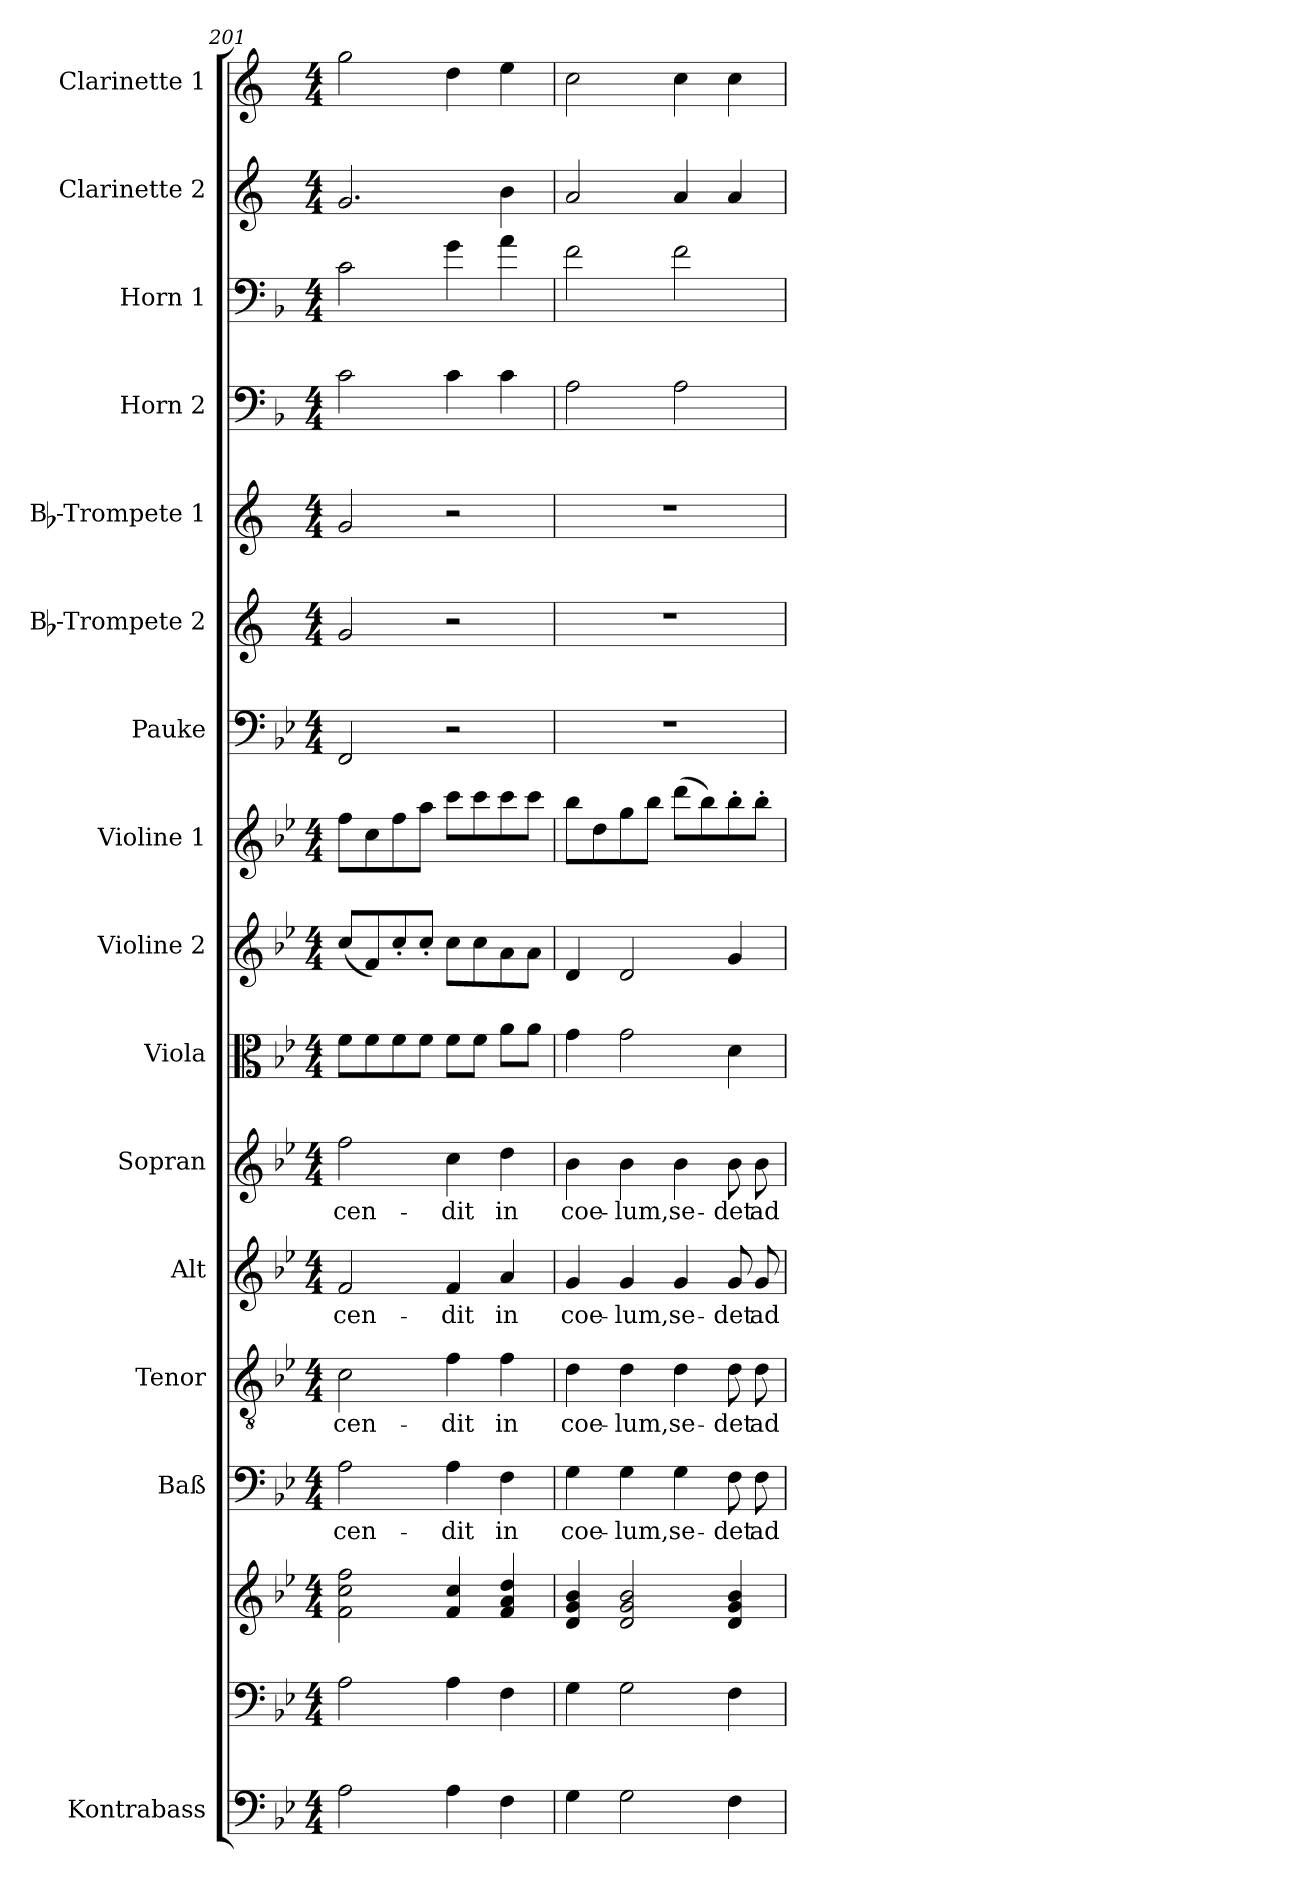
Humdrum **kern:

**kern	**kern	**kern	**kern	**text	**kern	**text	**kern	**text	**kern	**text	**kern	**kern	**kern	**kern	**kern	**kern	**kern	**kern	**kern	**kern
*part16	*part15	*part15	*part14	*part14	*part13	*part13	*part12	*part12	*part11	*part11	*part10	*part9	*part8	*part7	*part6	*part5	*part4	*part3	*part2	*part1
*staff17	*staff16	*staff15	*staff14	*staff14	*staff13	*staff13	*staff12	*staff12	*staff11	*staff11	*staff10	*staff9	*staff8	*staff7	*staff6	*staff5	*staff4	*staff3	*staff2	*staff1
*I"Kontrabass	*	*	*I"Baß	*	*I"Tenor	*	*I"Alt	*	*I"Sopran	*	*I"Viola	*I"Violine 2	*I"Violine 1	*I"Pauke	*I"Bb-Trompete 2	*I"Bb-Trompete 1	*I"Horn 2	*I"Horn 1	*I"Clarinette 2	*I"Clarinette 1
*I'Kb.	*	*	*I'Baß	*	*I'Ten	*	*I'Alt	*	*I'Sop	*	*I'Vla.	*I'Vln. 2	*I'Vln. 1	*I'Pk.	*I'Bb Trp. 2	*I'Bb Trp. 1	*I'Hrn. 2	*I'Hrn. 1	*I'Cl. 2	*I'Cl. 1
*clefF4	*clefF4	*clefG2	*clefF4	*	*clefGv2	*	*clefG2	*	*clefG2	*	*clefC3	*clefG2	*clefG2	*clefF4	*clefG2	*clefG2	*clefF4	*clefF4	*clefG2	*clefG2
*ITrd7c12	*	*	*	*	*	*	*	*	*	*	*	*	*	*	*ITrd1c2	*ITrd1c2	*ITrd4c7	*ITrd4c7	*ITrd1c2	*ITrd1c2
*k[b-e-]	*k[b-e-]	*k[b-e-]	*k[b-e-]	*	*k[b-e-]	*	*k[b-e-]	*	*k[b-e-]	*	*k[b-e-]	*k[b-e-]	*k[b-e-]	*k[b-e-]	*k[b-e-]	*k[b-e-]	*k[b-e-]	*k[b-e-]	*k[b-e-]	*k[b-e-]
*B-:	*B-:	*B-:	*B-:	*	*B-:	*	*B-:	*	*B-:	*	*B-:	*B-:	*B-:	*B-:	*B-:	*B-:	*B-:	*B-:	*B-:	*B-:
*M4/4	*M4/4	*M4/4	*M4/4	*	*M4/4	*	*M4/4	*	*M4/4	*	*M4/4	*M4/4	*M4/4	*M4/4	*M4/4	*M4/4	*M4/4	*M4/4	*M4/4	*M4/4
=201	=201	=201	=201	=201	=201	=201	=201	=201	=201	=201	=201	=201	=201	=201	=201	=201	=201	=201	=201	=201
!	!	!	!	!LO:LY:b	!	!LO:LY:b	!	!LO:LY:b	!	!LO:LY:b	!	!	!	!	!	!	!	!	!	!
2AA\	2A\	2f\ 2cc\ 2ff\	2A\	-cen-	2c\	-cen-	2f/	-cen-	2ff\	-cen-	8f\L	(<8cc/L	8ff\L	2FF/	2f/	2f/	2F\	2F\	2.f/	2ff\
.	.	.	.	.	.	.	.	.	.	.	8f\	8f/)	8cc\	.	.	.	.	.	.	.
.	.	.	.	.	.	.	.	.	.	.	8f\	8cc'</	8ff\	.	.	.	.	.	.	.
.	.	.	.	.	.	.	.	.	.	.	8f\J	8cc'</J	8aa\J	.	.	.	.	.	.	.
!	!	!	!	!LO:LY:b	!	!LO:LY:b	!	!LO:LY:b	!	!LO:LY:b	!	!	!	!	!	!	!	!	!	!
4AA\	4A\	4f/ 4cc/	4A\	-dit	4f\	-dit	4f/	-dit	4cc\	-dit	8f\L	8cc\L	8ccc\L	2r	2r	2r	4F\	4c\	.	4cc\
.	.	.	.	.	.	.	.	.	.	.	8f\J	8cc\	8ccc\	.	.	.	.	.	.	.
!	!	!	!	!LO:LY:b	!	!LO:LY:b	!	!LO:LY:b	!	!LO:LY:b	!	!	!	!	!	!	!	!	!	!
4FF\	4F\	4f/ 4a/ 4dd/	4F\	in	4f\	in	4a/	in	4dd\	in	8a\L	8a\	8ccc\	.	.	.	4F\	4d\	4a\	4dd\
.	.	.	.	.	.	.	.	.	.	.	8a\J	8a\J	8ccc\J	.	.	.	.	.	.	.
=202	=202	=202	=202	=202	=202	=202	=202	=202	=202	=202	=202	=202	=202	=202	=202	=202	=202	=202	=202	=202
!	!	!	!	!LO:LY:b	!	!LO:LY:b	!	!LO:LY:b	!	!LO:LY:b	!	!	!	!	!	!	!	!	!	!
4GG\	4G\	4d/ 4g/ 4b-/	4G\	coe-	4d\	coe-	4g/	coe-	4b-\	coe-	4g\	4d/	8bb-\L	1r	1r	1r	2D\	2B-\	2g/	2b-\
.	.	.	.	.	.	.	.	.	.	.	.	.	8dd\	.	.	.	.	.	.	.
!	!	!	!	!LO:LY:b	!	!LO:LY:b	!	!LO:LY:b	!	!LO:LY:b	!	!	!	!	!	!	!	!	!	!
2GG\	2G\	2d/ 2g/ 2b-/	4G\	-lum,	4d\	-lum,	4g/	-lum,	4b-\	-lum,	2g\	2d/	8gg\	.	.	.	.	.	.	.
.	.	.	.	.	.	.	.	.	.	.	.	.	8bb-\J	.	.	.	.	.	.	.
!	!	!	!	!LO:LY:b	!	!LO:LY:b	!	!LO:LY:b	!	!LO:LY:b	!	!	!	!	!	!	!	!	!	!
.	.	.	4G\	se-	4d\	se-	4g/	se-	4b-\	se-	.	.	(>8ddd\L	.	.	.	2D\	2B-\	4g/	4b-\
.	.	.	.	.	.	.	.	.	.	.	.	.	8bb-\)	.	.	.	.	.	.	.
!	!	!	!	!LO:LY:b	!	!LO:LY:b	!	!LO:LY:b	!	!LO:LY:b	!	!	!	!	!	!	!	!	!	!
4FF\	4F\	4d/ 4g/ 4b-/	8F\	-det	8d\	-det	8g/	-det	8b-\	-det	4d\	4g/	8bb-'>\	.	.	.	.	.	4g/	4b-\
!	!	!	!	!LO:LY:b	!	!LO:LY:b	!	!LO:LY:b	!	!LO:LY:b	!	!	!	!	!	!	!	!	!	!
.	.	.	8F\	ad	8d\	ad	8g/	ad	8b-\	ad	.	.	8bb-'>\J	.	.	.	.	.	.	.
=	=	=	=	=	=	=	=	=	=	=	=	=	=	=	=	=	=	=	=	=
*-	*-	*-	*-	*-	*-	*-	*-	*-	*-	*-	*-	*-	*-	*-	*-	*-	*-	*-	*-	*-
